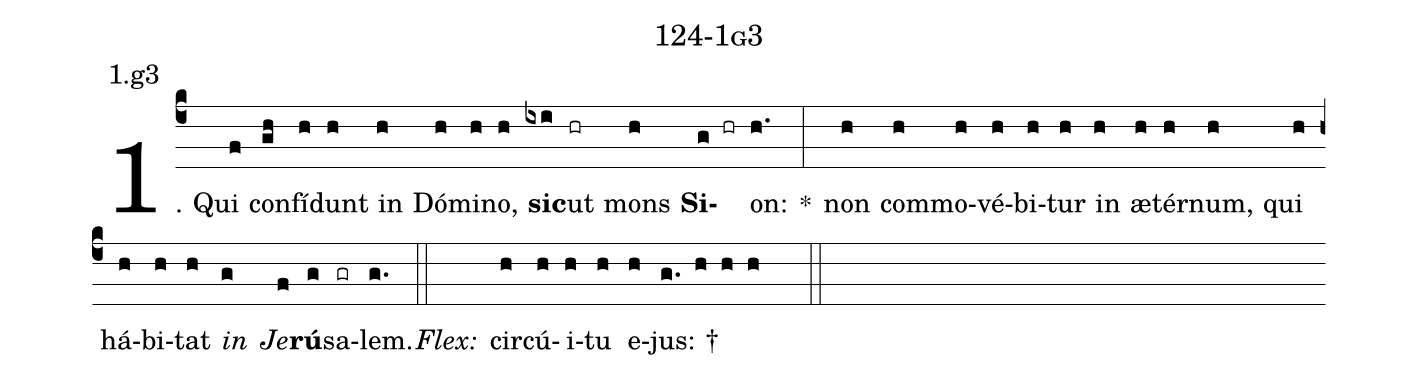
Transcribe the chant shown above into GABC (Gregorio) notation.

name: 124-1g3;
annotation: 1.g3;
%%
(c4)1. Qui(f) con(gh)fí(h)dunt(h) in(h) Dó(h)mi(h)no,(h) <b>sic</b>(ixi)ut(hr) mons(h) <b>Si</b>(g hr)on:(h.) *(:) non(h) com(h)mo(h)vé(h)bi(h)tur(h) in(h) æ(h)tér(h)num,(h) qui(h) há(h)bi(h)tat(h) <i>in</i>(g) <i>Je</i>(f)<b>rú</b>(g)sa(gr)lem.(g.) (::)
<i>Flex:</i>()  cir(h)cú(h)i(h)tu(h) e(h)jus: †(g. h h h  ::)
